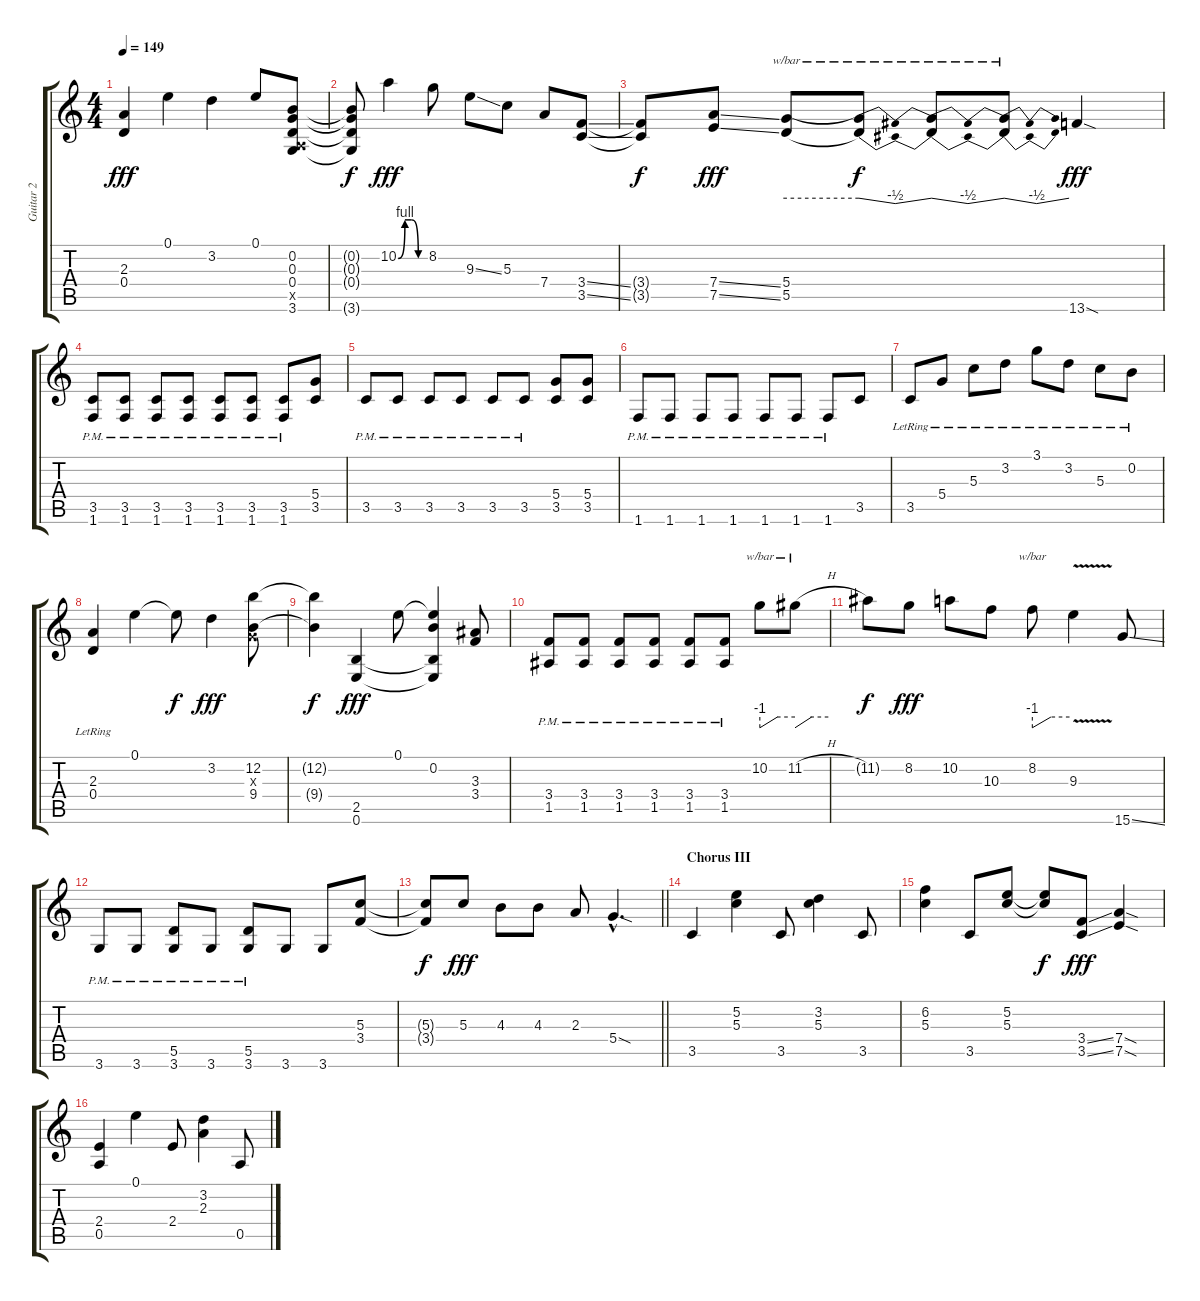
\track ("Guitar 2" "Guitar 2") {instrument distortionguitar}
\staff {score tabs}
\tuning (E4 B3 G3 D3 A2 E2) {hide}
\ts (4 4)
\tempo 149
\clef g2
\ks c
(2.3 0.4).4{dy fff} 0.1.4 3.2.4 0.1.8 (0.2 0.3 0.4 0.5{x} 3.6).8 |
(0.2{t} 0.3{t} 0.4{t} 3.6{t}).8{dy f} 10.2{be (custom 0 0 15 4 30 4 45 0 60 0)}.4{dy fff} 8.2.8 9.3{ss}.8 5.3.8 7.4.8 (3.4{ss} 3.5{ss}).8 |
(3.4{t} 3.5{t}).8{dy f} (7.4{ss} 7.5{ss}).8{dy fff} (5.4 5.5).8{tbe (hold default 0 0 60 0)} (5.4{t} 5.5{t}).8{tbe (dip default 0 0 30 -2 60 0) dy f} (5.4{t} 5.5{t}).8{tbe (dip default 0 0 30 -2 60 0)} (5.4{t} 5.5{t}).8{tbe (dip default 0 0 30 -2 60 0)} 13.6{sod}.4{dy fff} |
(3.5{pm} 1.6{pm}).8 (3.5{pm} 1.6{pm}).8 (3.5{pm} 1.6{pm}).8 (3.5{pm} 1.6{pm}).8 (3.5{pm} 1.6{pm}).8 (3.5{pm} 1.6{pm}).8 (3.5{pm} 1.6{pm}).8 (5.4 3.5).8 |
3.5{pm}.8 3.5{pm}.8 3.5{pm}.8 3.5{pm}.8 3.5{pm}.8 3.5{pm}.8 (5.4 3.5).8 (5.4 3.5).8 |
1.6{pm}.8 1.6{pm}.8 1.6{pm}.8 1.6{pm}.8 1.6{pm}.8 1.6{pm}.8 1.6{pm}.8 3.5.8 |
3.5{lr}.8 5.4{lr}.8 5.3{lr}.8 3.2{lr}.8 3.1{lr}.8 3.2{lr}.8 5.3{lr}.8 0.2{lr}.8 |
(2.3{lr} 0.4{lr}).4 0.1.4 0.1{t}.8{dy f} 3.2.4{dy fff} (12.2 0.3{x} 9.4).8 |
(12.2{t} 9.4{t}).4{dy f} (2.5 0.6).4{dy fff} 0.1.8 (0.1{t} 0.2 2.5{t} 0.6{t}).4 (3.3 3.4).8 |
(3.4{pm} 1.5{pm}).8 (3.4{pm} 1.5{pm}).8 (3.4{pm} 1.5{pm}).8 (3.4{pm} 1.5{pm}).8 (3.4{pm} 1.5{pm}).8 (3.4{pm} 1.5{pm}).8 10.2.8{tbe (custom default 0 -4 30 0 60 0)} 11.2{h}.8{tbe (custom default 0 -4 30 0 60 0)} |
11.2{t}.8{dy f} 8.2.8{dy fff} 10.2.8 10.3.8 8.2.8{tbe (custom default 0 -4 30 0 60 0)} 9.3{v}.4 15.6{ss}.8 |
3.6{pm}.8 3.6{pm}.8 (5.5{pm} 3.6{pm}).8 3.6{pm}.8 (5.5{pm} 3.6{pm}).8 3.6.8 3.6.8 (5.3 3.4).8 |
\barLineRight lightlight
(5.3{t} 3.4{t}).8{dy f} 5.3.8{dy fff} 4.3.8 4.3.8 2.3.8 5.4{sod hac}.4{d} |
\section ("" "Chorus III")
3.5.4 (5.2 5.3).4 3.5.8 (3.2 5.3).4 3.5.8 |
(6.2 5.3).4 3.5.8 (5.2 5.3).8 (5.2{t} 5.3{t}).8{dy f} (3.4{ss} 3.5{ss}).8{dy fff} (7.4{sod} 7.5{sod}).4 |
(2.4 0.5).4 0.1.4 2.4.8 (3.2 2.3).4 0.5.8
